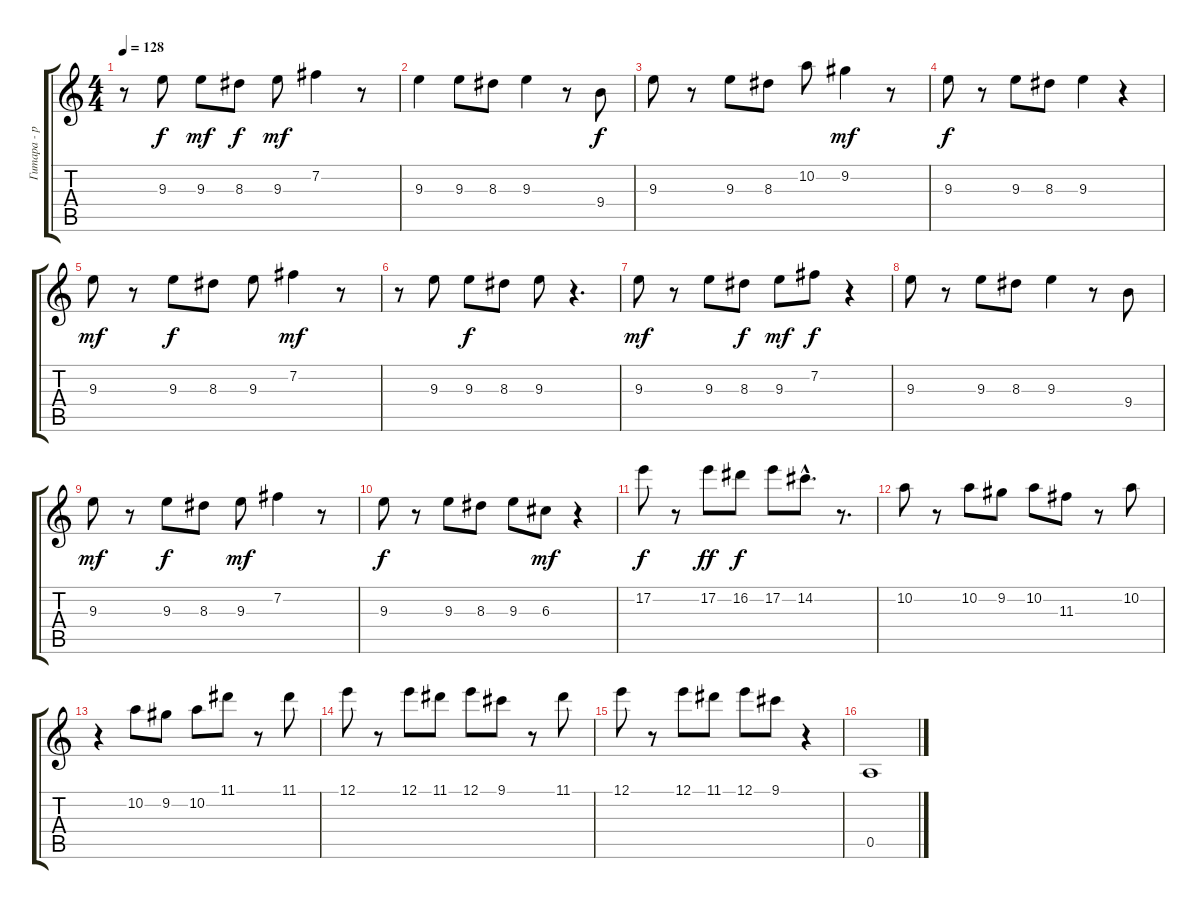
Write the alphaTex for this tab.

\track ("Гитара - ритм" "Гитара - р") {instrument overdrivenguitar}
\staff {score tabs}
\tuning (E4 B3 G3 D3 A2 E2) {hide}
\ts (4 4)
\tempo 128
\clef g2
\ks c
r.8{dy mf} 9.3.8{dy f} 9.3.8{dy mf} 8.3.8{dy f} 9.3.8{dy mf} 7.2.4 r.8 |
9.3.4 9.3.8 8.3.8 9.3.4 r.8 9.4.8{dy f} |
9.3.8 r.8 9.3.8 8.3.8 10.2.8 9.2.4{dy mf} r.8 |
9.3.8{dy f} r.8 9.3.8 8.3.8 9.3.4 r.4 |
9.3.8{dy mf} r.8 9.3.8{dy f} 8.3.8 9.3.8 7.2.4{dy mf} r.8 |
r.8 9.3.8 9.3.8{dy f} 8.3.8 9.3.8 r.4{d} |
9.3.8{dy mf} r.8 9.3.8 8.3.8{dy f} 9.3.8{dy mf} 7.2.8{dy f} r.4 |
9.3.8 r.8 9.3.8 8.3.8 9.3.4 r.8 9.4.8 |
9.3.8{dy mf} r.8 9.3.8{dy f} 8.3.8 9.3.8{dy mf} 7.2.4 r.8 |
9.3.8{dy f} r.8 9.3.8 8.3.8 9.3.8 6.3.8{dy mf} r.4 |
17.2.8{dy f} r.8 17.2.8{dy ff} 16.2.8{dy f} 17.2.8 14.2{hac}.8{d} r.8{d} |
10.2.8 r.8 10.2.8 9.2.8 10.2.8 11.3.8 r.8 10.2.8 |
r.4 10.2.8 9.2.8 10.2.8 11.1.8 r.8 11.1.8 |
12.1.8 r.8 12.1.8 11.1.8 12.1.8 9.1.8 r.8 11.1.8 |
12.1.8 r.8 12.1.8 11.1.8 12.1.8 9.1.8 r.4 |
0.5.1
